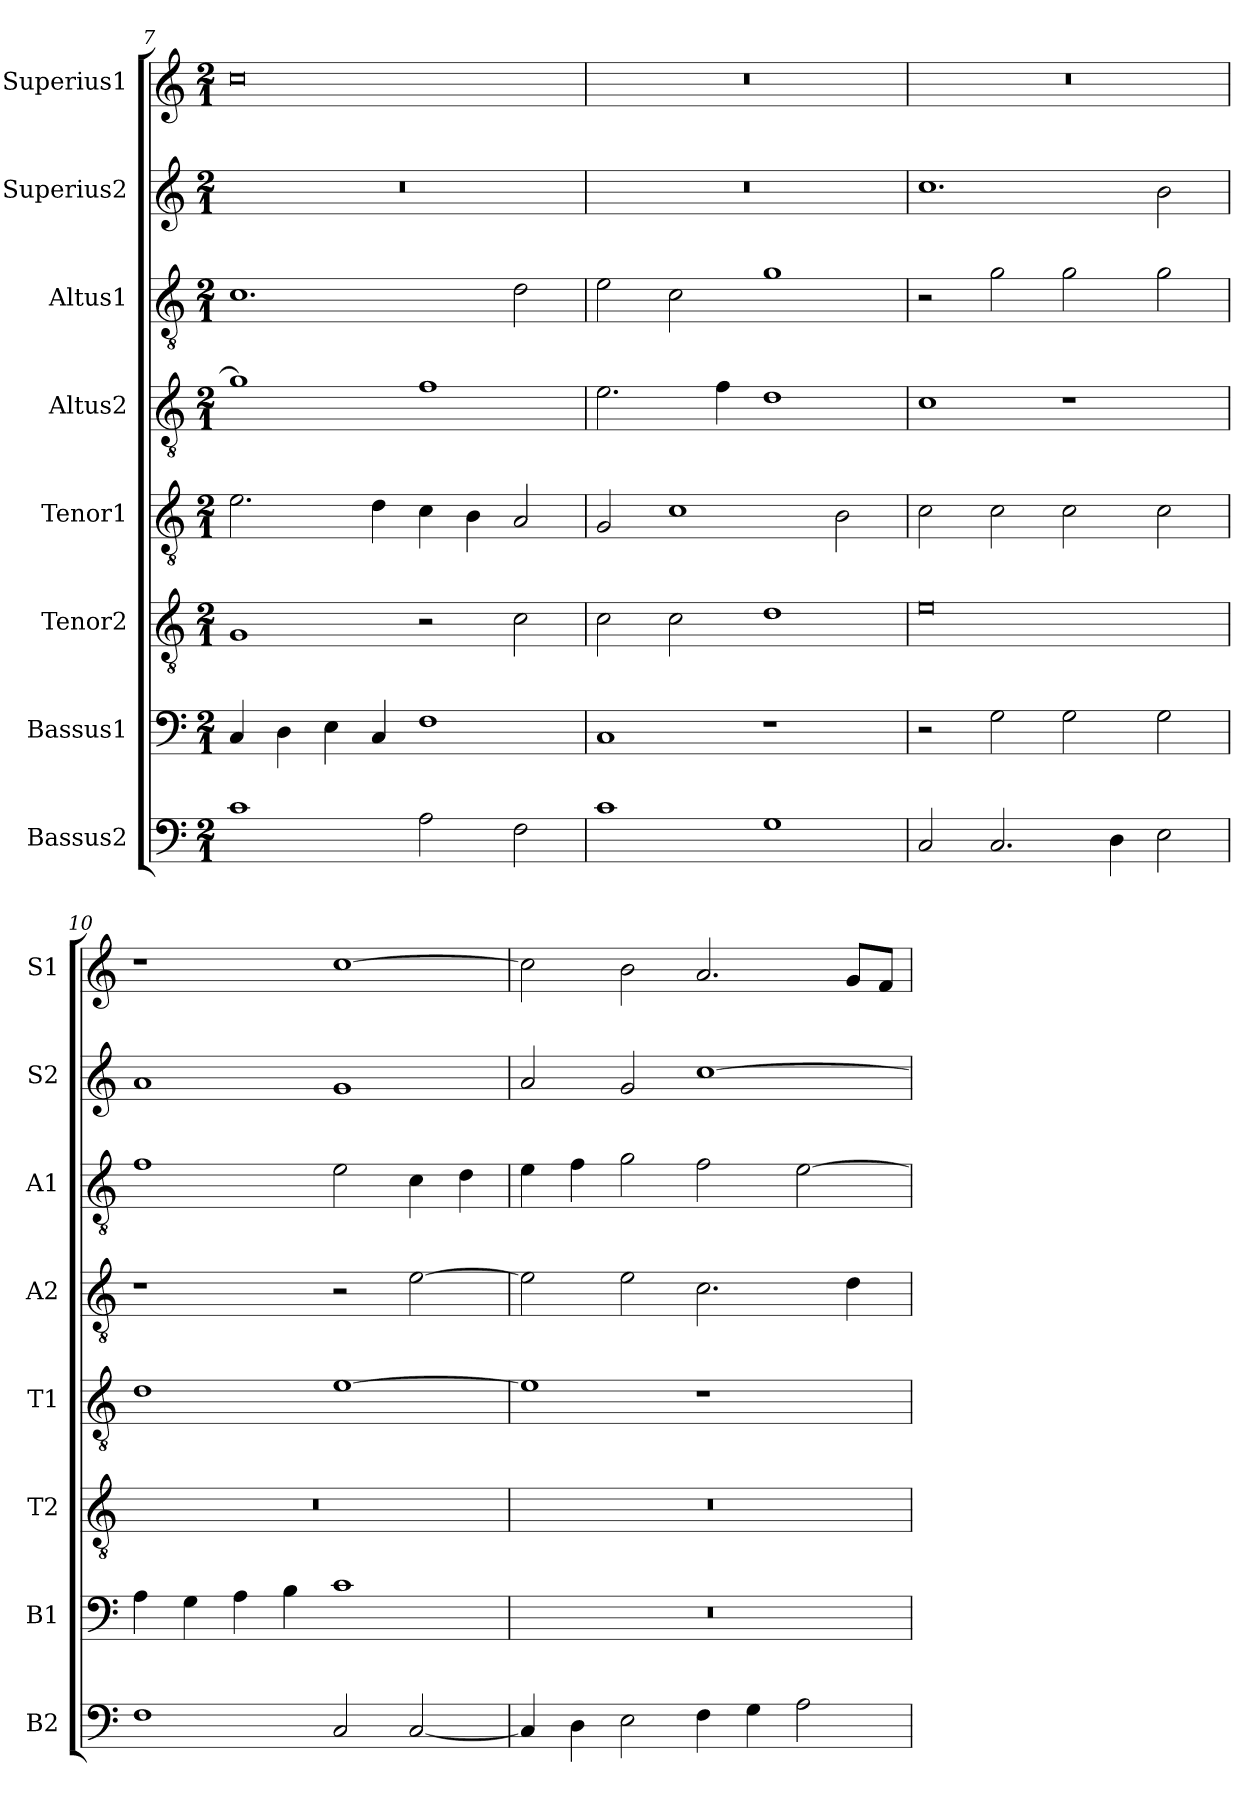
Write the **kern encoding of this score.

**kern	**kern	**kern	**kern	**kern	**kern	**kern	**kern
*part8	*part7	*part6	*part5	*part4	*part3	*part2	*part1
*staff8	*staff7	*staff6	*staff5	*staff4	*staff3	*staff2	*staff1
*I"Bassus2	*I"Bassus1	*I"Tenor2	*I"Tenor1	*I"Altus2	*I"Altus1	*I"Superius2	*I"Superius1
*I'B2	*I'B1	*I'T2	*I'T1	*I'A2	*I'A1	*I'S2	*I'S1
*clefF4	*clefF4	*clefGv2	*clefGv2	*clefGv2	*clefGv2	*clefG2	*clefG2
*k[]	*k[]	*k[]	*k[]	*k[]	*k[]	*k[]	*k[]
*M2/1	*M2/1	*M2/1	*M2/1	*M2/1	*M2/1	*M2/1	*M2/1
=7	=7	=7	=7	=7	=7	=7	=7
1c	4C	1G	2.e	1g]	1.c	0r	0cc
.	4D	.	.	.	.	.	.
.	4E	.	.	.	.	.	.
.	4C	.	4d	.	.	.	.
2A	1F	2r	4c	1f	.	.	.
.	.	.	4B	.	.	.	.
2F	.	2c	2A	.	2d	.	.
=8	=8	=8	=8	=8	=8	=8	=8
1c	1C	2c	2G	2.e	2e	0r	0r
.	.	2c	1c	.	2c	.	.
.	.	.	.	4f	.	.	.
1G	1r	1d	.	1d	1g	.	.
.	.	.	2B	.	.	.	.
=9	=9	=9	=9	=9	=9	=9	=9
2C	2r	0e	2c	1c	2r	1.cc	0r
2.C	2G	.	2c	.	2g	.	.
.	2G	.	2c	1r	2g	.	.
4D	.	.	.	.	.	.	.
2E	2G	.	2c	.	2g	2b	.
=10	=10	=10	=10	=10	=10	=10	=10
1F	4A	0r	1d	1r	1f	1a	1r
.	4G	.	.	.	.	.	.
.	4A	.	.	.	.	.	.
.	4B	.	.	.	.	.	.
2C	1c	.	[1e	2r	2e	1g	[1cc
[2C	.	.	.	[2e	4c	.	.
.	.	.	.	.	4d	.	.
=11	=11	=11	=11	=11	=11	=11	=11
4C]	0r	0r	1e]	2e]	4e	2a	2cc]
4D	.	.	.	.	4f	.	.
2E	.	.	.	2e	2g	2g	2b
4F	.	.	1r	2.c	2f	[1cc	2.a
4G	.	.	.	.	.	.	.
2A	.	.	.	.	[2e	.	.
.	.	.	.	4d	.	.	8gL
.	.	.	.	.	.	.	8fJ
=	=	=	=	=	=	=	=
*-	*-	*-	*-	*-	*-	*-	*-
